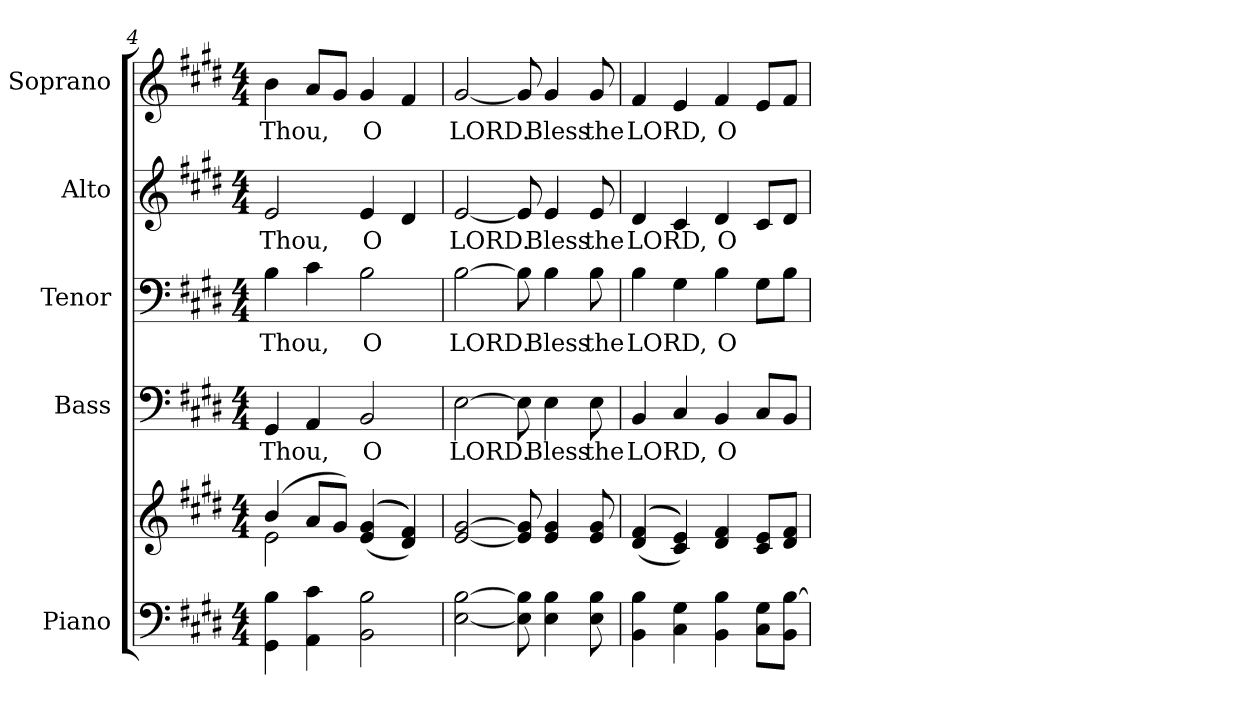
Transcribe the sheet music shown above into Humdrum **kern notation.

**kern	**kern	**kern	**text	**kern	**text	**kern	**text	**kern	**text
*part5	*part5	*part4	*part4	*part3	*part3	*part2	*part2	*part1	*part1
*staff6	*staff5	*staff4	*staff4	*staff3	*staff3	*staff2	*staff2	*staff1	*staff1
*I"Piano	*	*I"Bass	*	*I"Tenor	*	*I"Alto	*	*I"Soprano	*
*I'Pno.	*	*I'B.	*	*I'T.	*	*I'A.	*	*I'S.	*
*clefF4	*clefG2	*clefF4	*	*clefF4	*	*clefG2	*	*clefG2	*
*k[f#c#g#d#]	*k[f#c#g#d#]	*k[f#c#g#d#]	*	*k[f#c#g#d#]	*	*k[f#c#g#d#]	*	*k[f#c#g#d#]	*
*E:	*E:	*E:	*	*E:	*	*E:	*	*E:	*
*M4/4	*M4/4	*M4/4	*	*M4/4	*	*M4/4	*	*M4/4	*
=4	=4	=4	=4	=4	=4	=4	=4	=4	=4
*	*^	*	*	*	*	*	*	*	*
!	!	!	!	!LO:LY:b:color=#000000	!	!	!	!	!	!
!	!	!	!	!	!	!LO:LY:b:color=#000000	!	!	!	!
!	!	!	!	!	!	!	!	!LO:LY:b:color=#000000	!	!
!	!	!	!	!	!	!	!	!	!	!LO:LY:b:color=#000000
4GG#i\ 4Bi	(4bi/	2ei\	4GG#i/	Thou,	4Bi\	Thou,	2ei/	Thou,	4bi\	Thou,
4AAi\ 4c#i	8ai/L	.	4AAi/	.	4c#i\	.	.	.	8ai/L	.
.	8g#i/J)	.	.	.	.	.	.	.	8g#i/J	.
!	!	!	!	!LO:LY:b:color=#000000	!	!	!	!	!	!
!	!	!	!	!	!	!LO:LY:b:color=#000000	!	!	!	!
!	!	!	!	!	!	!	!	!LO:LY:b:color=#000000	!	!
!	!	!	!	!	!	!	!	!	!	!LO:LY:b:color=#000000
2BBi\ 2Bi	(((4ei/ 4g#i	2ryy	2BBi/	O	2Bi\	O	4ei/	O	4g#i/	O
.	4d#i/ 4f#i)))	.	.	.	.	.	4d#i/	.	4f#i/	.
*	*v	*v	*	*	*	*	*	*	*	*
!!LO:PB:g=z
=5	=5	=5	=5	=5	=5	=5	=5	=5	=5
!	!	!	!LO:LY:b:color=#000000	!	!	!	!	!	!
!	!	!	!	!	!LO:LY:b:color=#000000	!	!	!	!
!	!	!	!	!	!	!	!LO:LY:b:color=#000000	!	!
!	!	!	!	!	!	!	!	!	!LO:LY:b:color=#000000
[<2Ei\ [>2Bi	[<2ei/ [>2g#i	[>2Ei\	LORD.	[>2Bi\	LORD.	[<2ei/	LORD.	[<2g#i/	LORD.
8Ei\] 8Bi]	8ei/] 8g#i]	8Ei\]	.	8Bi\]	.	8ei/]	.	8g#i/]	.
!	!	!	!LO:LY:b:color=#000000	!	!	!	!	!	!
!	!	!	!	!	!LO:LY:b:color=#000000	!	!	!	!
!	!	!	!	!	!	!	!LO:LY:b:color=#000000	!	!
!	!	!	!	!	!	!	!	!	!LO:LY:b:color=#000000
4Ei\ 4Bi	4ei/ 4g#i	4Ei\	Bless	4Bi\	Bless	4ei/	Bless	4g#i/	Bless
!	!	!	!LO:LY:b:color=#000000	!	!	!	!	!	!
!	!	!	!	!	!LO:LY:b:color=#000000	!	!	!	!
!	!	!	!	!	!	!	!LO:LY:b:color=#000000	!	!
!	!	!	!	!	!	!	!	!	!LO:LY:b:color=#000000
8Ei\ 8Bi	8ei/ 8g#i	8Ei\	the	8Bi\	the	8ei/	the	8g#i/	the
=6	=6	=6	=6	=6	=6	=6	=6	=6	=6
!	!	!	!LO:LY:b:color=#000000	!	!	!	!	!	!
!	!	!	!	!	!LO:LY:b:color=#000000	!	!	!	!
!	!	!	!	!	!	!	!LO:LY:b:color=#000000	!	!
!	!	!	!	!	!	!	!	!	!LO:LY:b:color=#000000
4BBi\ 4Bi	(((4d#i/ 4f#i	4BBi/	LORD,	4Bi\	LORD,	4d#i/	LORD,	4f#i/	LORD,
4C#i\ 4G#i	4c#i/ 4ei)))	4C#i/	.	4G#i\	.	4c#i/	.	4ei/	.
!	!	!	!LO:LY:b:color=#000000	!	!	!	!	!	!
!	!	!	!	!	!LO:LY:b:color=#000000	!	!	!	!
!	!	!	!	!	!	!	!LO:LY:b:color=#000000	!	!
!	!	!	!	!	!	!	!	!	!LO:LY:b:color=#000000
4BBi\ 4Bi	4d#i/ 4f#i	4BBi/	O	4Bi\	O	4d#i/	O	4f#i/	O
8C#i\ 8G#iL	8c#i/ 8eiL	8C#i/L	.	8G#i\L	.	8c#i/L	.	8ei/L	.
8BBi\ [>8BiJ	8d#i/ 8f#iJ	8BBi/J	.	8Bi\J	.	8d#i/J	.	8f#i/J	.
=	=	=	=	=	=	=	=	=	=
*-	*-	*-	*-	*-	*-	*-	*-	*-	*-
